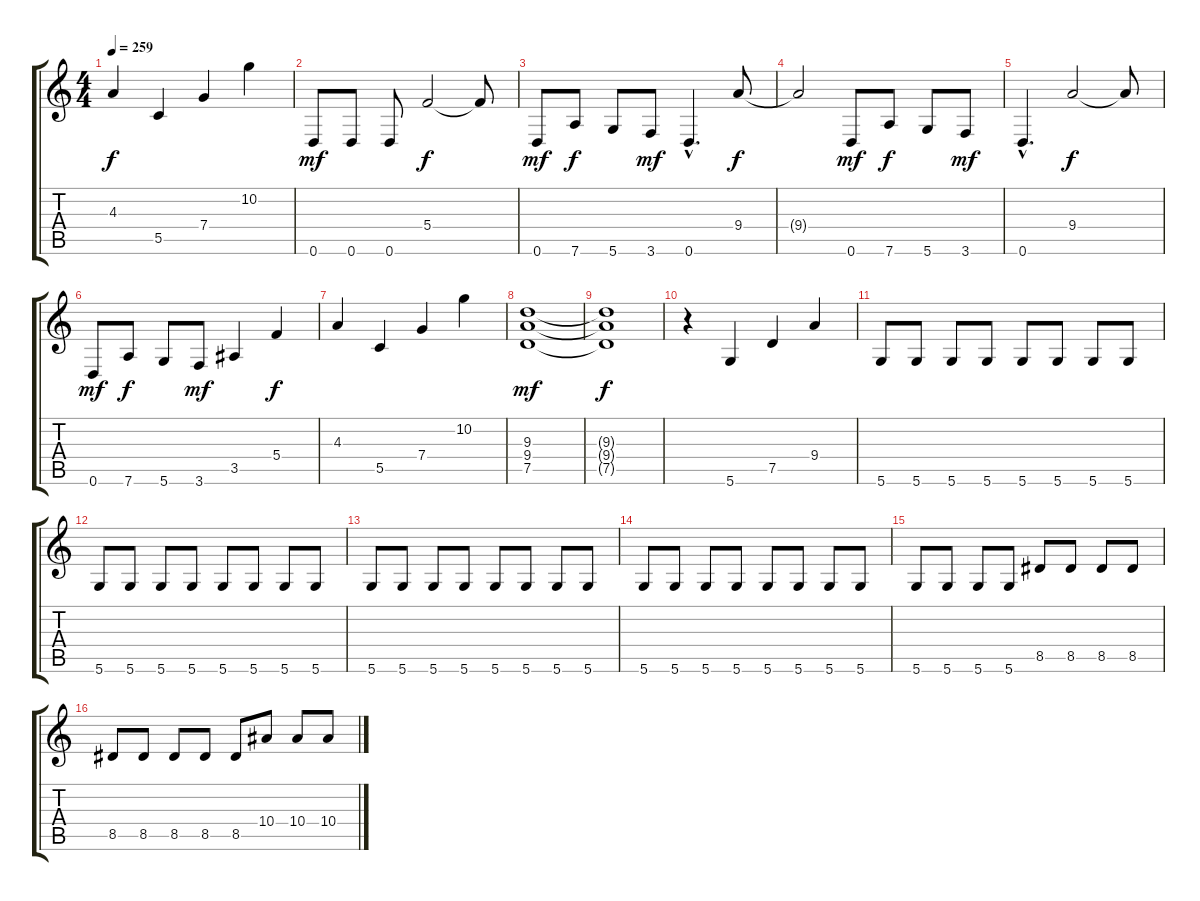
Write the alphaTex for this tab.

\track "" {instrument distortionguitar}
\staff {score tabs}
\tuning (D4 A3 F3 C3 G2 D2) {hide}
\ts (4 4)
\tempo 259
\clef g2
\ks c
4.3.4{dy f} 5.5.4 7.4.4 10.2.4 |
0.6.8{dy mf} 0.6.8 0.6.8 5.4.2{dy f} 5.4{t}.8 |
0.6.8{dy mf} 7.6.8{dy f} 5.6.8 3.6.8{dy mf} 0.6{hac}.4{d} 9.4.8{dy f} |
9.4{t}.2 0.6.8{dy mf} 7.6.8{dy f} 5.6.8 3.6.8{dy mf} |
0.6{hac}.4{d} 9.4.2{dy f} 9.4{t}.8 |
0.6.8{dy mf} 7.6.8{dy f} 5.6.8 3.6.8{dy mf} 3.5.4 5.4.4{dy f} |
4.3.4 5.5.4 7.4.4 10.2.4 |
(9.3 9.4 7.5).1{dy mf} |
(9.3{t} 9.4{t} 7.5{t}).1{dy f} |
r.4 5.6.4 7.5.4 9.4.4 |
5.6.8 5.6.8 5.6.8 5.6.8 5.6.8 5.6.8 5.6.8 5.6.8 |
5.6.8 5.6.8 5.6.8 5.6.8 5.6.8 5.6.8 5.6.8 5.6.8 |
5.6.8 5.6.8 5.6.8 5.6.8 5.6.8 5.6.8 5.6.8 5.6.8 |
5.6.8 5.6.8 5.6.8 5.6.8 5.6.8 5.6.8 5.6.8 5.6.8 |
5.6.8 5.6.8 5.6.8 5.6.8 8.5.8 8.5.8 8.5.8 8.5.8 |
8.5.8 8.5.8 8.5.8 8.5.8 8.5.8 10.4.8 10.4.8 10.4.8
